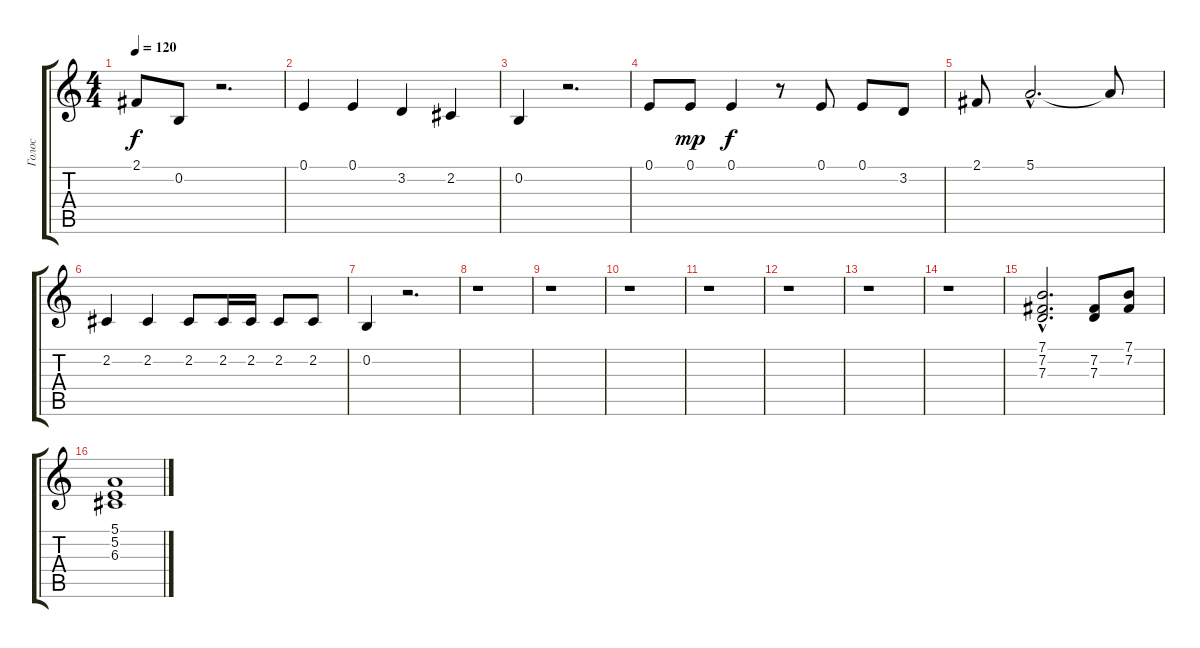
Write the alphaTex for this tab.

\track ("Голос" "Голос") {instrument acousticgrandpiano}
\staff {score tabs}
\tuning (E4 B3 G3 D3 A2 E2) {hide}
\ts (4 4)
\tempo 120
\clef g2
\ks c
2.1.8{dy f} 0.2.8 r.2{d} |
0.1.4 0.1.4 3.2.4 2.2.4 |
0.2.4 r.2{d} |
0.1.8 0.1.8{dy mp} 0.1.4{dy f} r.8 0.1.8 0.1.8 3.2.8 |
2.1.8 5.1{hac}.2{d} 5.1{t}.8 |
2.2.4 2.2.4 2.2.8 2.2.16 2.2.16 2.2.8 2.2.8 |
0.2.4 r.2{d} |
r.1 |
r.1 |
r.1 |
r.1 |
r.1 |
r.1 |
r.1 |
(7.1{hac} 7.2{hac} 7.3{hac}).2{d} (7.2 7.3).8 (7.1 7.2).8 |
(5.1 5.2 6.3).1
